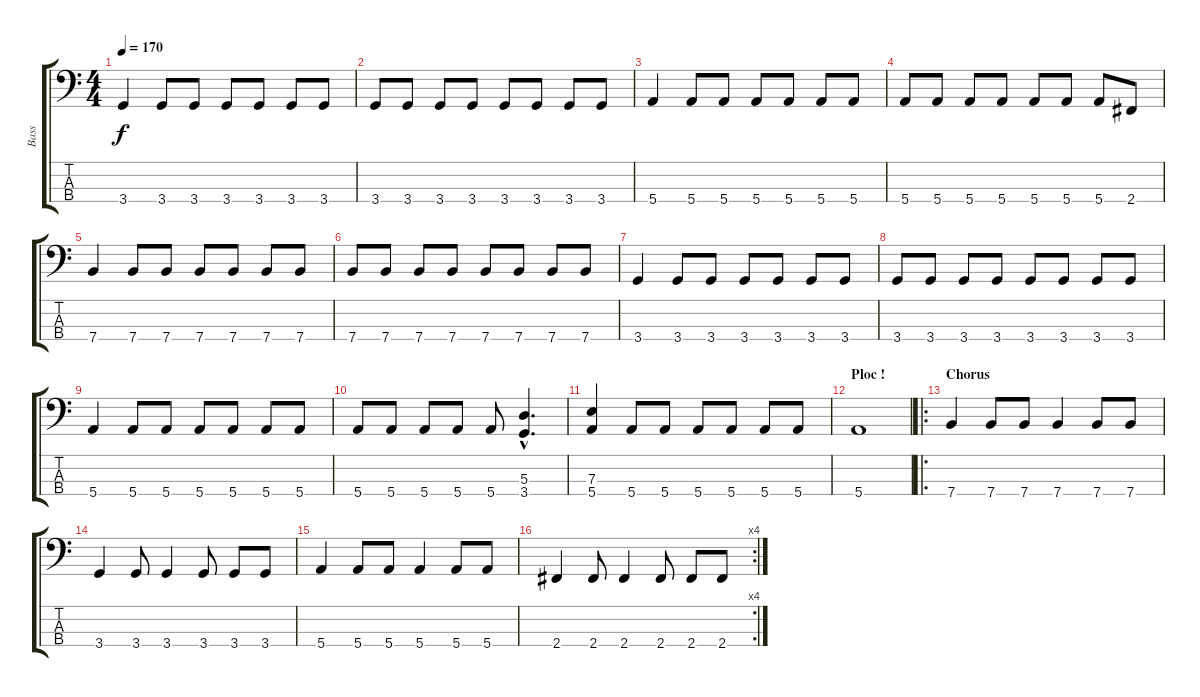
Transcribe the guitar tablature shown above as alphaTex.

\track ("Bass" "Bass") {instrument electricbasspick}
\staff {score tabs}
\tuning (G2 D2 A1 E1) {hide}
\ts (4 4)
\tempo 170
\clef f4
\ks c
3.4.4{dy f} 3.4.8 3.4.8 3.4.8 3.4.8 3.4.8 3.4.8 |
3.4.8 3.4.8 3.4.8 3.4.8 3.4.8 3.4.8 3.4.8 3.4.8 |
5.4.4 5.4.8 5.4.8 5.4.8 5.4.8 5.4.8 5.4.8 |
5.4.8 5.4.8 5.4.8 5.4.8 5.4.8 5.4.8 5.4.8 2.4.8 |
7.4.4 7.4.8 7.4.8 7.4.8 7.4.8 7.4.8 7.4.8 |
7.4.8 7.4.8 7.4.8 7.4.8 7.4.8 7.4.8 7.4.8 7.4.8 |
3.4.4 3.4.8 3.4.8 3.4.8 3.4.8 3.4.8 3.4.8 |
3.4.8 3.4.8 3.4.8 3.4.8 3.4.8 3.4.8 3.4.8 3.4.8 |
5.4.4 5.4.8 5.4.8 5.4.8 5.4.8 5.4.8 5.4.8 |
5.4.8 5.4.8 5.4.8 5.4.8 5.4.8 (5.3{hac} 3.4{hac}).4{d} |
(7.3 5.4).4 5.4.8 5.4.8 5.4.8 5.4.8 5.4.8 5.4.8 |
\section ("" "Ploc !")
5.4.1 |
\ro
\section ("" "Chorus")
7.4.4 7.4.8 7.4.8 7.4.4 7.4.8 7.4.8 |
3.4.4 3.4.8 3.4.4 3.4.8 3.4.8 3.4.8 |
5.4.4 5.4.8 5.4.8 5.4.4 5.4.8 5.4.8 |
\rc 4
2.4.4 2.4.8 2.4.4 2.4.8 2.4.8 2.4.8
